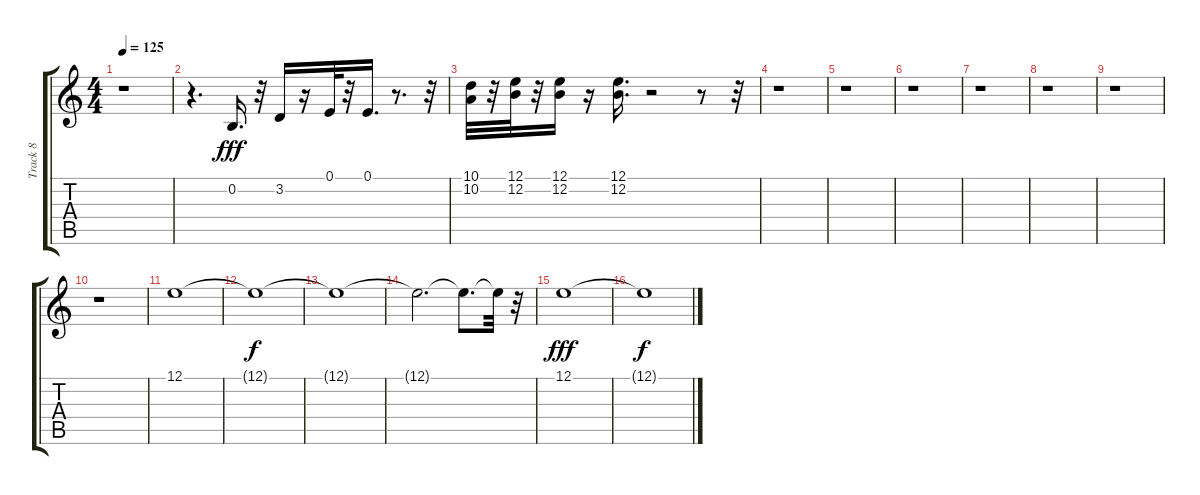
\track ("Track 8" "Track 8") {instrument synthbrass1}
\staff {score tabs}
\tuning (E4 B3 G3 D3 A2 E2) {hide}
\ts (4 4)
\tempo 125
\clef g2
\ks c
r.1{dy f} |
r.4{d} 0.2.16{d dy fff} r.32 3.2.16 r.16 0.1.32 r.32 0.1.16{d} r.8{d} r.32 |
(10.1 10.2).32 r.32 (12.1 12.2).32 r.32 (12.1 12.2).16 r.16 (12.1 12.2).16{d} r.2 r.8 r.32 |
r.1 |
r.1 |
r.1 |
r.1 |
r.1 |
r.1 |
r.1 |
12.1.1 |
12.1{t}.1{dy f} |
12.1{t}.1 |
12.1{t}.2{d} 12.1{t}.8{d} 12.1{t}.32 r.32 |
12.1.1{dy fff} |
12.1{t}.1{dy f}
